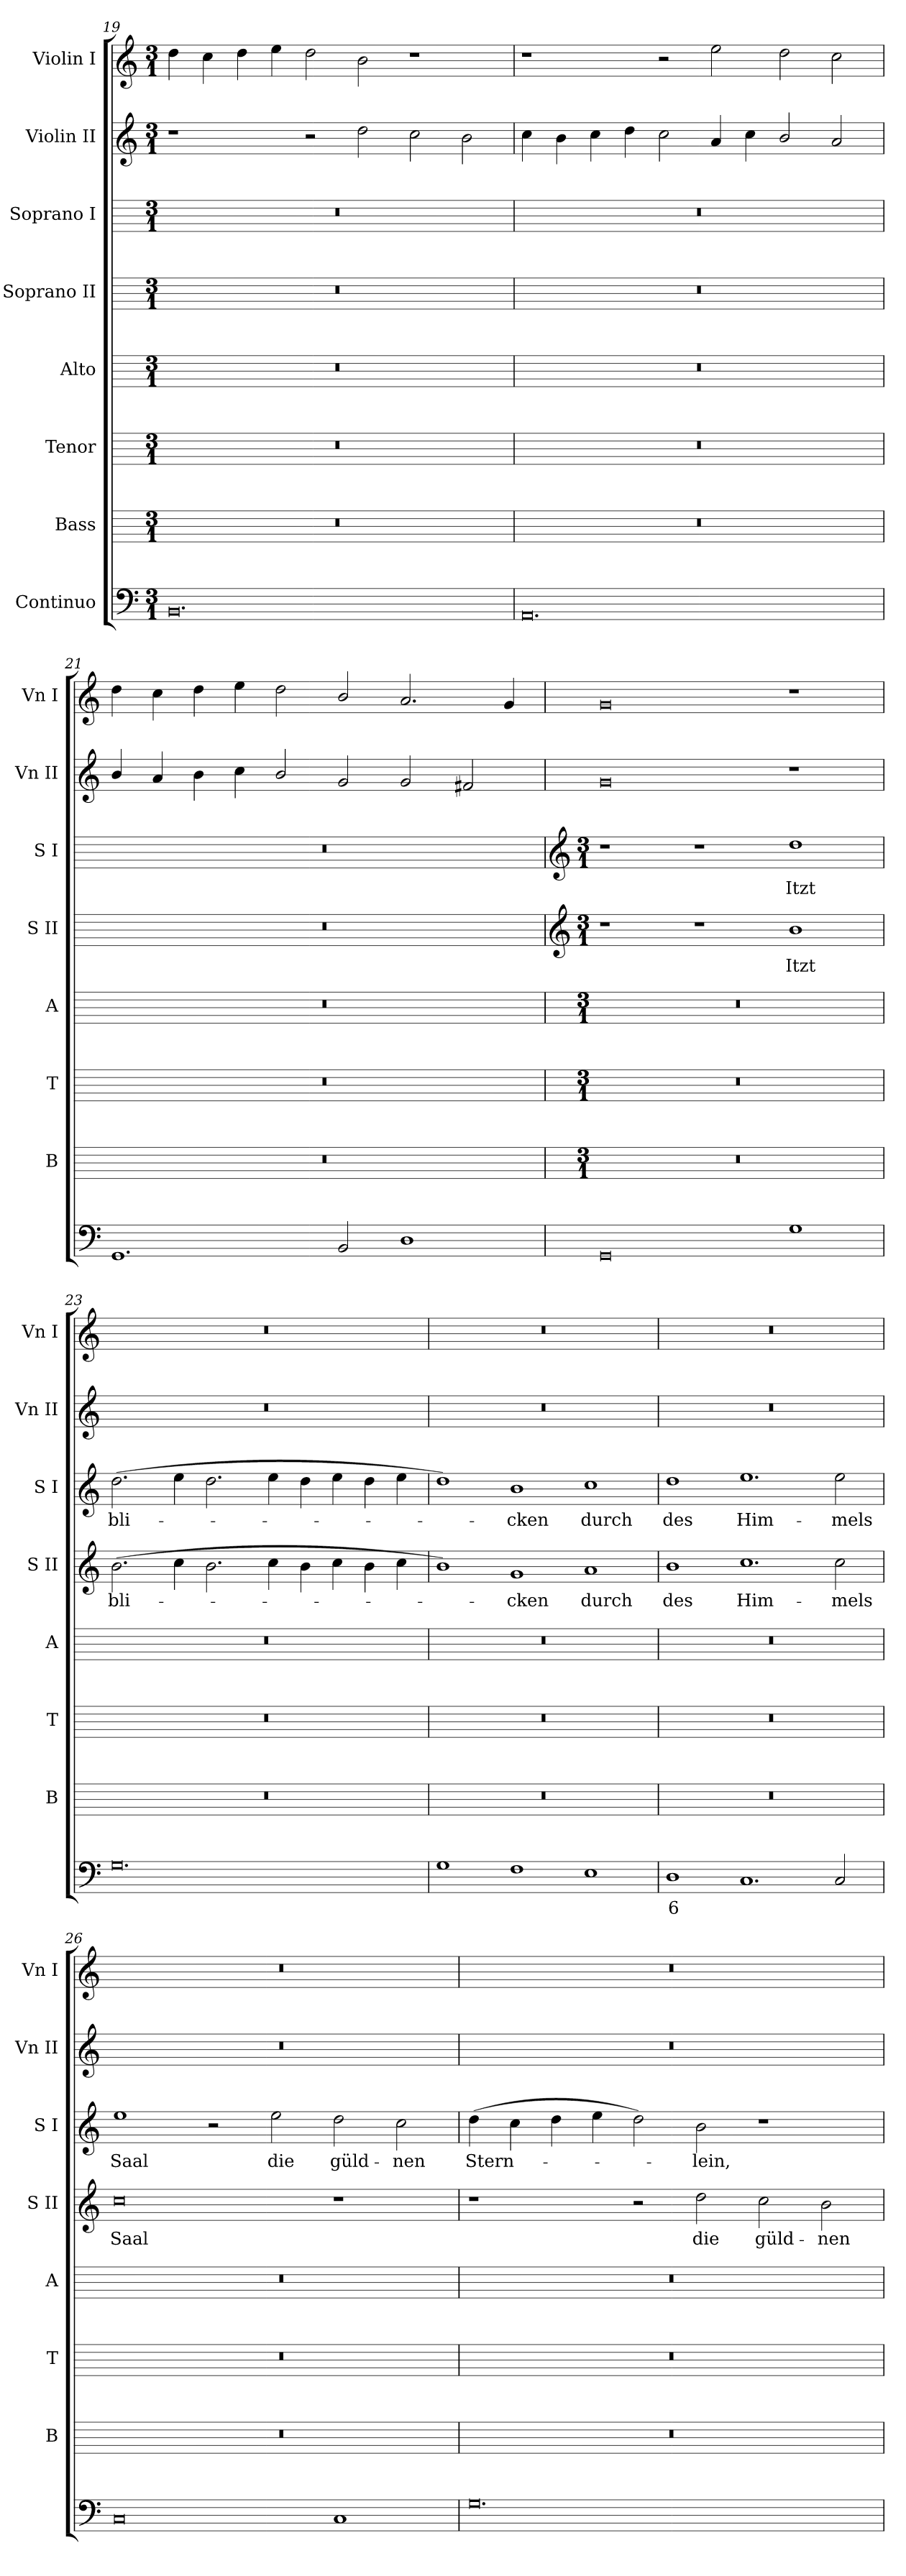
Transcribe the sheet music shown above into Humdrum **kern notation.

**kern	**text	**kern	**kern	**kern	**kern	**text	**kern	**text	**kern	**kern
*part8	*part8	*part7	*part6	*part5	*part4	*part4	*part3	*part3	*part2	*part1
*staff8	*staff8	*staff7	*staff6	*staff5	*staff4	*staff4	*staff3	*staff3	*staff2	*staff1
*I"Continuo	*	*I"Bass	*I"Tenor	*I"Alto	*I"Soprano II	*	*I"Soprano I	*	*I"Violin II	*I"Violin I
*	*	*I'B	*I'T	*I'A	*I'S II	*	*I'S I	*	*I'Vn II	*I'Vn I
*clefF4	*	*	*	*	*	*	*	*	*clefG2	*clefG2
*k[]	*	*	*	*	*	*	*	*	*k[]	*k[]
*C:	*	*	*	*	*	*	*	*	*C:	*C:
*M3/1	*	*M3/1	*M3/1	*M3/1	*M3/1	*	*M3/1	*	*M3/1	*M3/1
=19	=19	=19	=19	=19	=19	=19	=19	=19	=19	=19
0.BB	.	0.r	0.r	0.r	0.r	.	0.r	.	1r	4dd
.	.	.	.	.	.	.	.	.	.	4cc
.	.	.	.	.	.	.	.	.	.	4dd
.	.	.	.	.	.	.	.	.	.	4ee
.	.	.	.	.	.	.	.	.	2r	2dd
.	.	.	.	.	.	.	.	.	2dd	2b
.	.	.	.	.	.	.	.	.	2cc	1r
.	.	.	.	.	.	.	.	.	2b	.
=20	=20	=20	=20	=20	=20	=20	=20	=20	=20	=20
0.AA	.	0.r	0.r	0.r	0.r	.	0.r	.	4cc	1r
.	.	.	.	.	.	.	.	.	4b	.
.	.	.	.	.	.	.	.	.	4cc	.
.	.	.	.	.	.	.	.	.	4dd	.
.	.	.	.	.	.	.	.	.	2cc	2r
.	.	.	.	.	.	.	.	.	4a	2ee
.	.	.	.	.	.	.	.	.	4cc	.
.	.	.	.	.	.	.	.	.	2b/	2dd
.	.	.	.	.	.	.	.	.	2a	2cc
=21	=21	=21	=21	=21	=21	=21	=21	=21	=21	=21
1.GG	.	0.r	0.r	0.r	0.r	.	0.r	.	4b/	4dd
.	.	.	.	.	.	.	.	.	4a	4cc
.	.	.	.	.	.	.	.	.	4b	4dd
.	.	.	.	.	.	.	.	.	4cc	4ee
.	.	.	.	.	.	.	.	.	2b/	2dd
2BB	.	.	.	.	.	.	.	.	2g	2b/
1D	.	.	.	.	.	.	.	.	2g	2.a
.	.	.	.	.	.	.	.	.	2f#X	.
.	.	.	.	.	.	.	.	.	.	4g
!!LO:LB:g=z
=22	=22	=22	=22	=22	=22	=22	=22	=22	=22	=22
*	*	*	*	*	*clefG2	*	*clefG2	*	*	*
*	*	*	*	*	*k[]	*	*k[]	*	*	*
*	*	*	*	*	*C:	*	*C:	*	*	*
*	*	*M3/1	*M3/1	*M3/1	*M3/1	*	*M3/1	*	*	*
0GG	.	0.r	0.r	0.r	1r	.	1r	.	0g	0g
.	.	.	.	.	1r	.	1r	.	.	.
!	!	!	!	!	!	!LO:LY:b	!	!LO:LY:b	!	!
1G	.	.	.	.	1b	Itzt	1dd	Itzt	1r	1r
=23	=23	=23	=23	=23	=23	=23	=23	=23	=23	=23
!	!	!	!	!	!	!LO:LY:b	!	!LO:LY:b	!LO:N:vis=0	!LO:N:vis=0
0.G	.	0.r	0.r	0.r	(>2.b	bli-	(>2.dd	bli-	0.r	0.r
.	.	.	.	.	4cc	.	4ee	.	.	.
.	.	.	.	.	2.b	.	2.dd	.	.	.
.	.	.	.	.	4cc	.	4ee	.	.	.
.	.	.	.	.	4b	.	4dd	.	.	.
.	.	.	.	.	4cc	.	4ee	.	.	.
.	.	.	.	.	4b	.	4dd	.	.	.
.	.	.	.	.	4cc	.	4ee	.	.	.
=24	=24	=24	=24	=24	=24	=24	=24	=24	=24	=24
!	!	!	!	!	!	!	!	!	!LO:N:vis=0	!LO:N:vis=0
1G	.	0.r	0.r	0.r	1b)	.	1dd)	.	0.r	0.r
!	!	!	!	!	!	!LO:LY:b	!	!LO:LY:b	!	!
1F	.	.	.	.	1g	cken	1b	cken	.	.
!	!	!	!	!	!	!LO:LY:b	!	!LO:LY:b	!	!
1E	.	.	.	.	1a	durch	1cc	durch	.	.
=25	=25	=25	=25	=25	=25	=25	=25	=25	=25	=25
!	!LO:LY:b	!	!	!	!	!LO:LY:b	!	!LO:LY:b	!LO:N:vis=0	!LO:N:vis=0
1D	6	0.r	0.r	0.r	1b	des	1dd	des	0.r	0.r
!	!	!	!	!	!	!LO:LY:b	!	!LO:LY:b	!	!
1.C	.	.	.	.	1.cc	Him-	1.ee	Him-	.	.
!	!	!	!	!	!	!LO:LY:b	!	!LO:LY:b	!	!
2C	.	.	.	.	2cc	-mels	2ee	-mels	.	.
=26	=26	=26	=26	=26	=26	=26	=26	=26	=26	=26
!	!	!	!	!	!	!LO:LY:b	!	!LO:LY:b	!LO:N:vis=0	!LO:N:vis=0
0C	.	0.r	0.r	0.r	0cc	Saal	1ee	Saal	0.r	0.r
.	.	.	.	.	.	.	2r	.	.	.
!	!	!	!	!	!	!	!	!LO:LY:b	!	!
.	.	.	.	.	.	.	2ee	die	.	.
!	!	!	!	!	!	!	!	!LO:LY:b	!	!
1C	.	.	.	.	1r	.	2dd	güld-	.	.
!	!	!	!	!	!	!	!	!LO:LY:b	!	!
.	.	.	.	.	.	.	2cc	-nen	.	.
=27	=27	=27	=27	=27	=27	=27	=27	=27	=27	=27
!	!	!	!	!	!	!	!	!LO:LY:b	!LO:N:vis=0	!LO:N:vis=0
0.G	.	0.r	0.r	0.r	1r	.	(>4dd	Stern-	0.r	0.r
.	.	.	.	.	.	.	4cc	.	.	.
.	.	.	.	.	.	.	4dd	.	.	.
.	.	.	.	.	.	.	4ee	.	.	.
.	.	.	.	.	2r	.	2dd)	.	.	.
!	!	!	!	!	!	!LO:LY:b	!	!LO:LY:b	!	!
.	.	.	.	.	2dd	die	2b	lein,	.	.
!	!	!	!	!	!	!LO:LY:b	!	!	!	!
.	.	.	.	.	2cc	güld-	1r	.	.	.
!	!	!	!	!	!	!LO:LY:b	!	!	!	!
.	.	.	.	.	2b	-nen	.	.	.	.
=	=	=	=	=	=	=	=	=	=	=
*-	*-	*-	*-	*-	*-	*-	*-	*-	*-	*-
